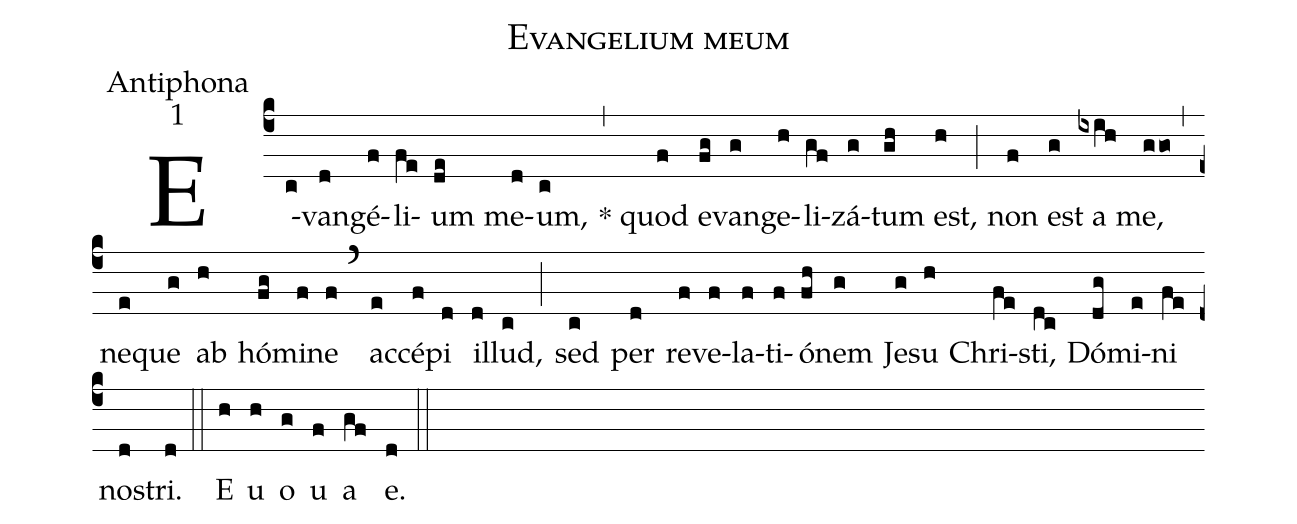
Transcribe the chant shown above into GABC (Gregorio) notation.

name:Evangelium meum;
office-part:Antiphona;
mode:1;
%%
(c4) E(c)van(d)gé(f)li(fe)um(de) me(d)um,(c) (,) * quod(f) e(fg)van(g)ge(h)li(gf)zá(g)tum(gh) est,(h) (;) non(f) est(g) a(ixih) me,(ggo) (,) ne(e)que(g) ab(h) hó(fg)mi(f)ne(f) (`) ac(e)cé(f)pi(d) il(d)lud,(c) (;) sed(c) per(d) re(f)ve(f)la(f)ti(f)ó(fh)nem(g) Je(g)su(h) Chri(fe)sti,(dc) Dó(dg)mi(e)ni(fe) no(d)stri.(d) (::) E(h) u(h) o(g) u(f) a(gf) e.(d) (::)
